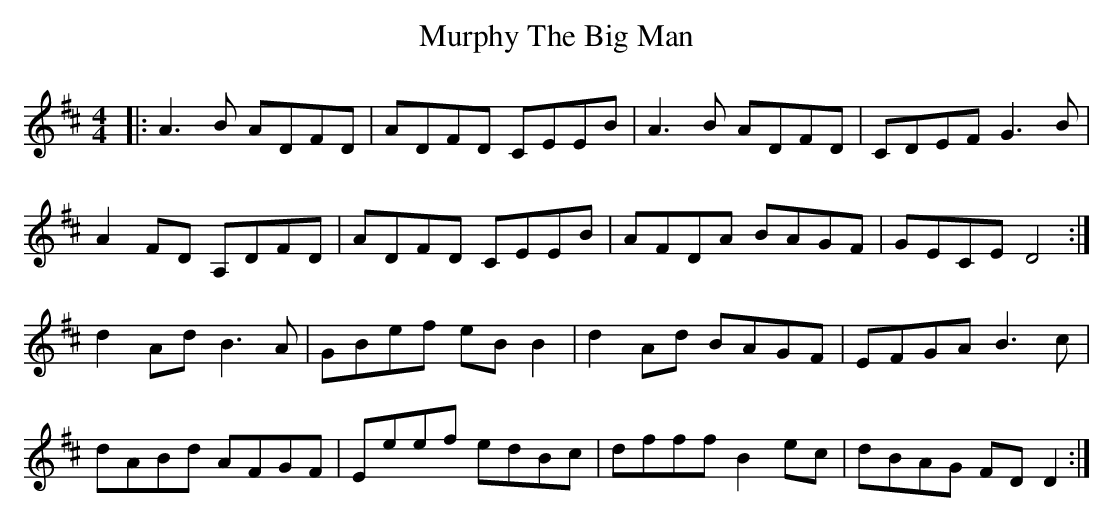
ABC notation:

X:1
T: Murphy The Big Man
M: 4/4
L: 1/8
K: Dmaj
|:A3 B ADFD|ADFD CEEB|A3 B ADFD|CDEF G3 B|
A2 FD A,DFD|ADFD CEEB|AFDA BAGF|GECE D4:|
d2 Ad B3 A|GBef eB B2|d2 Ad BAGF|EFGA B3 c|
dABd AFGF|Eeef edBc|dfff B2 ec|dBAG FD D2:|
